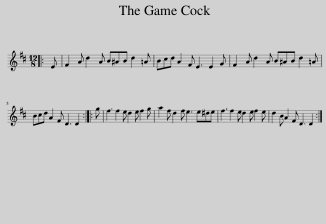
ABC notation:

X:1
L:1/8
M:12/8
I:linebreak $
K:D
V:1 treble
V:1
|: E | F2 A d2 A B^AB d2 =A | Bcd A2 F E3 E2 G | F2 A d2 A B^AB d2 =A |$ Bcd A2 F D3 D2 :: %5
 g | f3 f2 e d2 e f2 g | a2 f d2 f e3 e^de | f3 f2 e d2 e f2 e | d2 B A2 F D3 D2 :| %10
